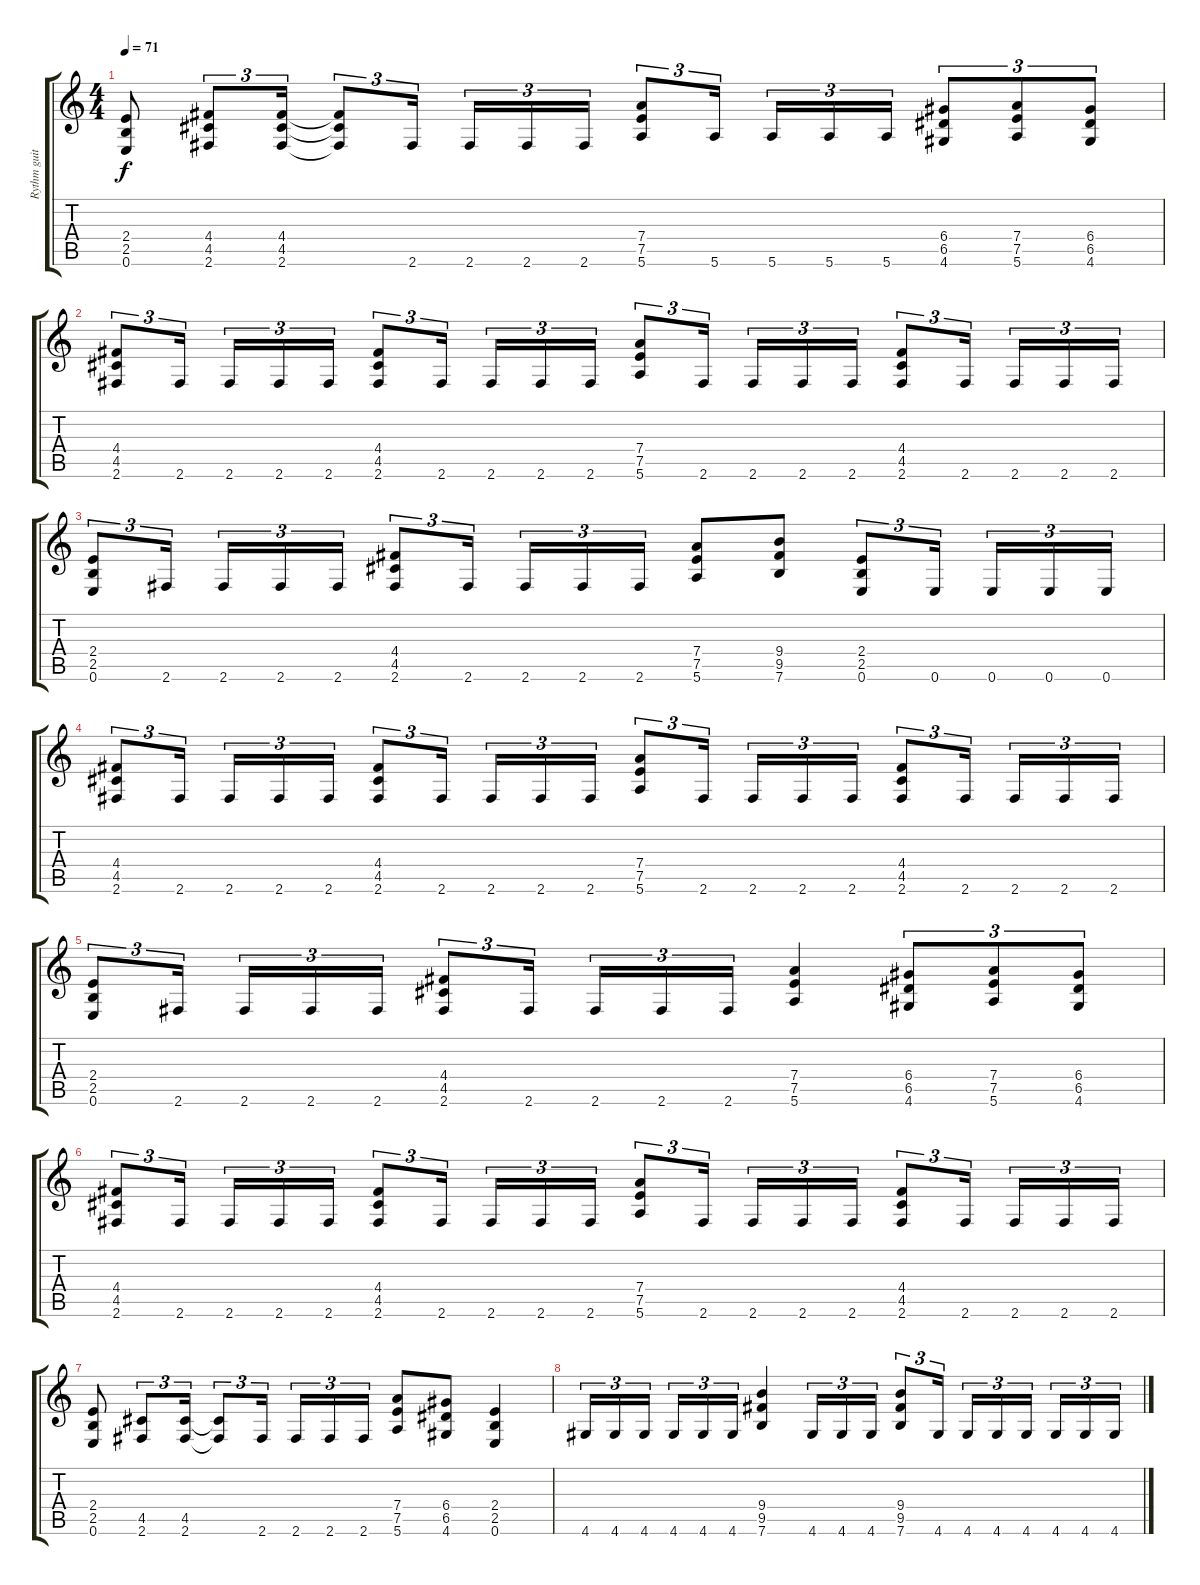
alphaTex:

\track ("Rythm guitar" "Rythm guit") {instrument distortionguitar}
\staff {score tabs}
\tuning (E4 B3 G3 D3 A2 E2) {hide}
\ts (4 4)
\tempo 71
\clef g2
\ks c
(2.4 2.5 0.6).8{dy f} (4.4 4.5 2.6).8{tu (3 2)} (4.4 4.5 2.6).16{tu (3 2)} (4.4{t} 4.5{t} 2.6{t}).8{tu (3 2)} 2.6.16{tu (3 2)} 2.6.16{tu (3 2)} 2.6.16{tu (3 2)} 2.6.16{tu (3 2)} (7.4 7.5 5.6).8{tu (3 2)} 5.6.16{tu (3 2)} 5.6.16{tu (3 2)} 5.6.16{tu (3 2)} 5.6.16{tu (3 2)} (6.4 6.5 4.6).8{tu (3 2)} (7.4 7.5 5.6).8{tu (3 2)} (6.4 6.5 4.6).8{tu (3 2)} |
(4.4 4.5 2.6).8{tu (3 2)} 2.6.16{tu (3 2)} 2.6.16{tu (3 2)} 2.6.16{tu (3 2)} 2.6.16{tu (3 2)} (4.4 4.5 2.6).8{tu (3 2)} 2.6.16{tu (3 2)} 2.6.16{tu (3 2)} 2.6.16{tu (3 2)} 2.6.16{tu (3 2)} (7.4 7.5 5.6).8{tu (3 2)} 2.6.16{tu (3 2)} 2.6.16{tu (3 2)} 2.6.16{tu (3 2)} 2.6.16{tu (3 2)} (4.4 4.5 2.6).8{tu (3 2)} 2.6.16{tu (3 2)} 2.6.16{tu (3 2)} 2.6.16{tu (3 2)} 2.6.16{tu (3 2)} |
(2.4 2.5 0.6).8{tu (3 2)} 2.6.16{tu (3 2)} 2.6.16{tu (3 2)} 2.6.16{tu (3 2)} 2.6.16{tu (3 2)} (4.4 4.5 2.6).8{tu (3 2)} 2.6.16{tu (3 2)} 2.6.16{tu (3 2)} 2.6.16{tu (3 2)} 2.6.16{tu (3 2)} (7.4 7.5 5.6).8 (9.4 9.5 7.6).8 (2.4 2.5 0.6).8{tu (3 2)} 0.6.16{tu (3 2)} 0.6.16{tu (3 2)} 0.6.16{tu (3 2)} 0.6.16{tu (3 2)} |
(4.4 4.5 2.6).8{tu (3 2)} 2.6.16{tu (3 2)} 2.6.16{tu (3 2)} 2.6.16{tu (3 2)} 2.6.16{tu (3 2)} (4.4 4.5 2.6).8{tu (3 2)} 2.6.16{tu (3 2)} 2.6.16{tu (3 2)} 2.6.16{tu (3 2)} 2.6.16{tu (3 2)} (7.4 7.5 5.6).8{tu (3 2)} 2.6.16{tu (3 2)} 2.6.16{tu (3 2)} 2.6.16{tu (3 2)} 2.6.16{tu (3 2)} (4.4 4.5 2.6).8{tu (3 2)} 2.6.16{tu (3 2)} 2.6.16{tu (3 2)} 2.6.16{tu (3 2)} 2.6.16{tu (3 2)} |
(2.4 2.5 0.6).8{tu (3 2)} 2.6.16{tu (3 2)} 2.6.16{tu (3 2)} 2.6.16{tu (3 2)} 2.6.16{tu (3 2)} (4.4 4.5 2.6).8{tu (3 2)} 2.6.16{tu (3 2)} 2.6.16{tu (3 2)} 2.6.16{tu (3 2)} 2.6.16{tu (3 2)} (7.4 7.5 5.6).4 (6.4 6.5 4.6).8{tu (3 2)} (7.4 7.5 5.6).8{tu (3 2)} (6.4 6.5 4.6).8{tu (3 2)} |
(4.4 4.5 2.6).8{tu (3 2)} 2.6.16{tu (3 2)} 2.6.16{tu (3 2)} 2.6.16{tu (3 2)} 2.6.16{tu (3 2)} (4.4 4.5 2.6).8{tu (3 2)} 2.6.16{tu (3 2)} 2.6.16{tu (3 2)} 2.6.16{tu (3 2)} 2.6.16{tu (3 2)} (7.4 7.5 5.6).8{tu (3 2)} 2.6.16{tu (3 2)} 2.6.16{tu (3 2)} 2.6.16{tu (3 2)} 2.6.16{tu (3 2)} (4.4 4.5 2.6).8{tu (3 2)} 2.6.16{tu (3 2)} 2.6.16{tu (3 2)} 2.6.16{tu (3 2)} 2.6.16{tu (3 2)} |
(2.4 2.5 0.6).8 (4.5 2.6).8{tu (3 2)} (4.5 2.6).16{tu (3 2)} (4.5{t} 2.6{t}).8{tu (3 2)} 2.6.16{tu (3 2)} 2.6.16{tu (3 2)} 2.6.16{tu (3 2)} 2.6.16{tu (3 2)} (7.4 7.5 5.6).8 (6.4 6.5 4.6).8 (2.4 2.5 0.6).4 |
4.6.16{tu (3 2)} 4.6.16{tu (3 2)} 4.6.16{tu (3 2)} 4.6.16{tu (3 2)} 4.6.16{tu (3 2)} 4.6.16{tu (3 2)} (9.4 9.5 7.6).4 4.6.16{tu (3 2)} 4.6.16{tu (3 2)} 4.6.16{tu (3 2)} (9.4 9.5 7.6).8{tu (3 2)} 4.6.16{tu (3 2)} 4.6.16{tu (3 2)} 4.6.16{tu (3 2)} 4.6.16{tu (3 2)} 4.6.16{tu (3 2)} 4.6.16{tu (3 2)} 4.6.16{tu (3 2)}
